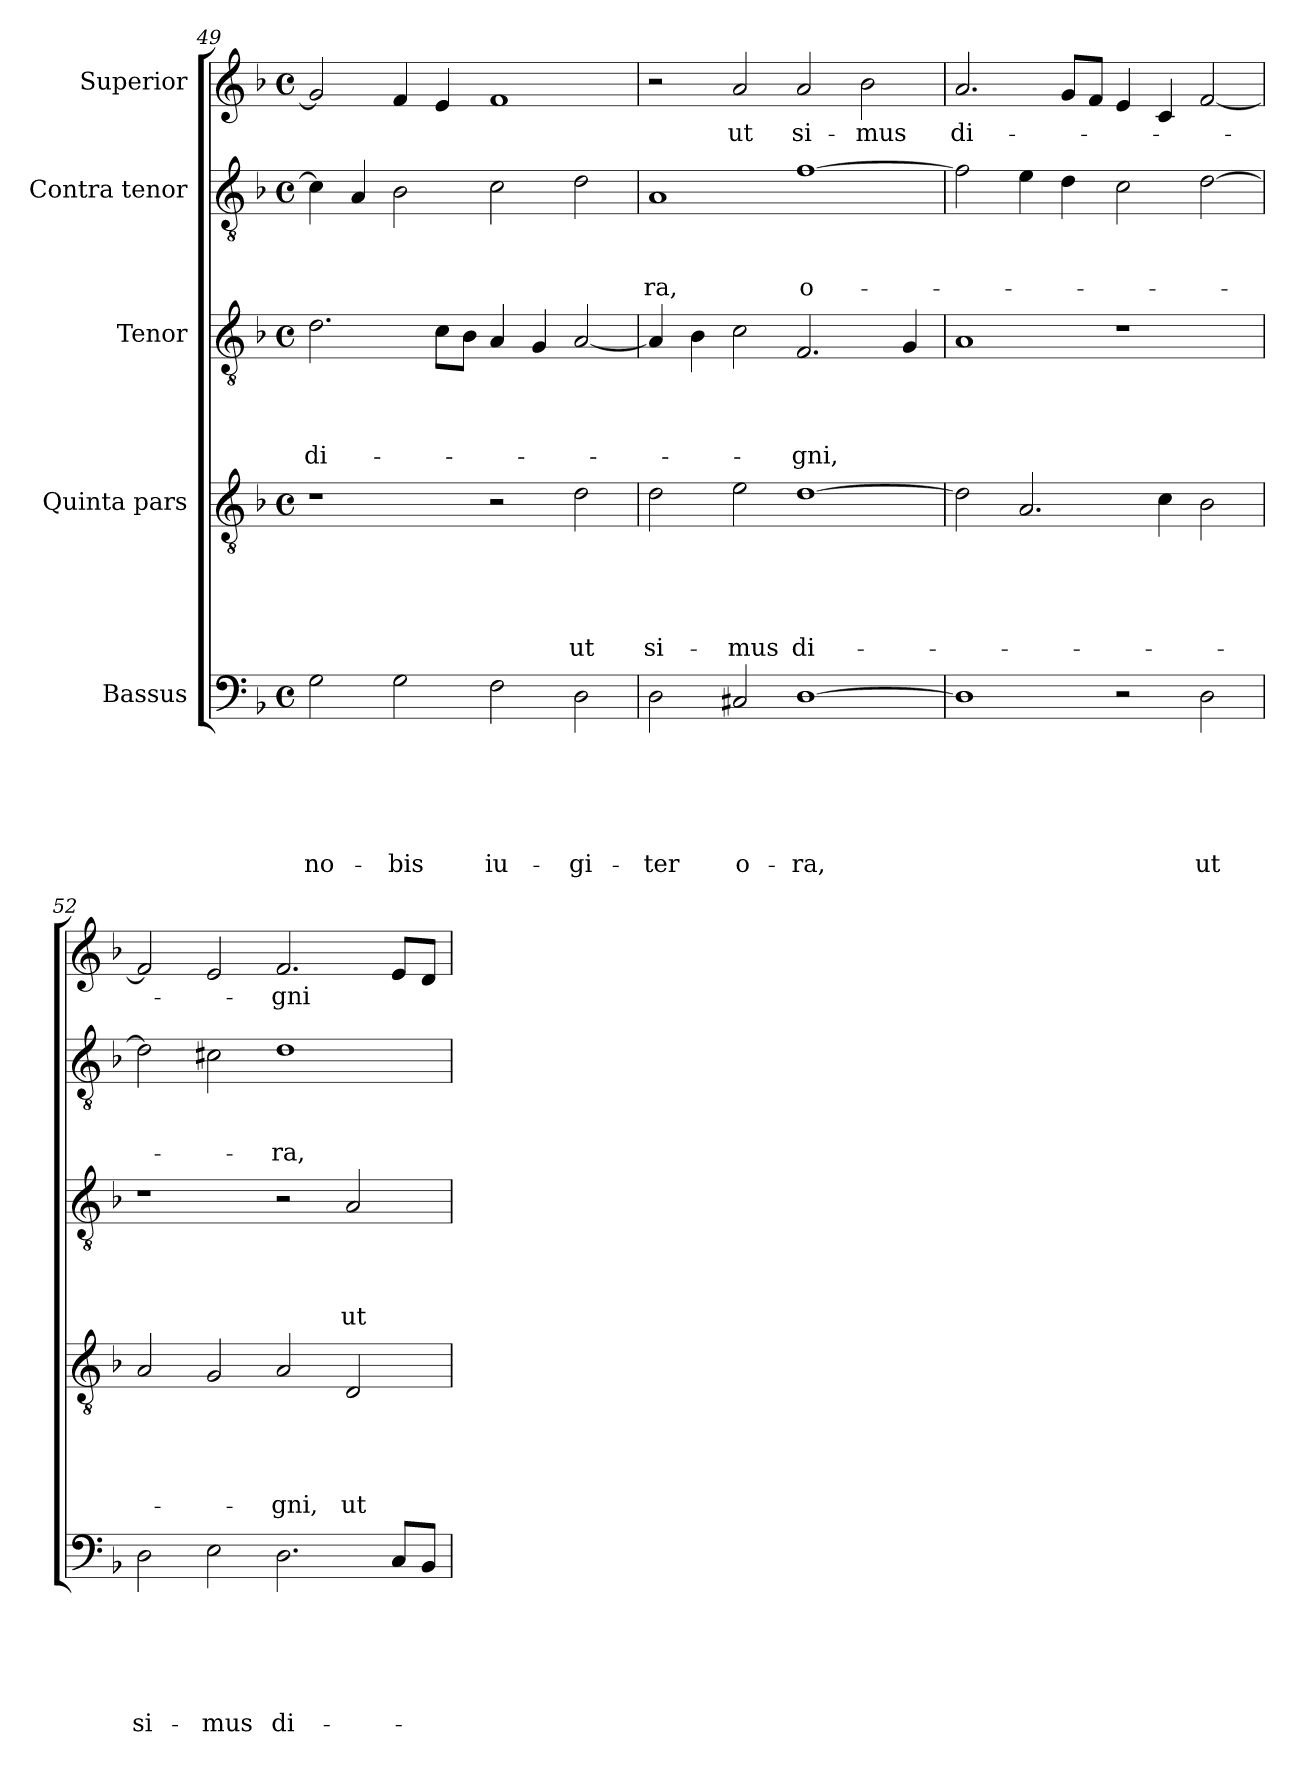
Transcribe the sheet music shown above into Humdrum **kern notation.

**kern	**text	**text	**text	**text	**text	**text	**kern	**text	**text	**text	**text	**text	**kern	**text	**text	**text	**text	**kern	**text	**text	**text	**kern	**text
*part5	*part5	*part5	*part5	*part5	*part5	*part5	*part4	*part4	*part4	*part4	*part4	*part4	*part3	*part3	*part3	*part3	*part3	*part2	*part2	*part2	*part2	*part1	*part1
*staff5	*staff5	*staff5	*staff5	*staff5	*staff5	*staff5	*staff4	*staff4	*staff4	*staff4	*staff4	*staff4	*staff3	*staff3	*staff3	*staff3	*staff3	*staff2	*staff2	*staff2	*staff2	*staff1	*staff1
*I"Bassus	*	*	*	*	*	*	*I"Quinta pars	*	*	*	*	*	*I"Tenor	*	*	*	*	*I"Contra tenor	*	*	*	*I"Superior	*
*clefF4	*	*	*	*	*	*	*clefGv2	*	*	*	*	*	*clefGv2	*	*	*	*	*clefGv2	*	*	*	*clefG2	*
*k[b-]	*	*	*	*	*	*	*k[b-]	*	*	*	*	*	*k[b-]	*	*	*	*	*k[b-]	*	*	*	*k[b-]	*
*F:	*	*	*	*	*	*	*F:	*	*	*	*	*	*F:	*	*	*	*	*F:	*	*	*	*F:	*
*M4/4	*	*	*	*	*	*	*M4/4	*	*	*	*	*	*M4/4	*	*	*	*	*M4/4	*	*	*	*M4/4	*
*met(c)	*	*	*	*	*	*	*met(c)	*	*	*	*	*	*met(c)	*	*	*	*	*met(c)	*	*	*	*met(c)	*
=49	=49	=49	=49	=49	=49	=49	=49	=49	=49	=49	=49	=49	=49	=49	=49	=49	=49	=49	=49	=49	=49	=49	=49
!	!	!	!	!	!	!LO:LY:b	!	!	!	!	!	!	!	!	!	!	!LO:LY:b	!	!	!	!	!	!
2G\	.	.	.	.	.	no-	1r	.	.	.	.	.	2.d\	.	.	.	di-	4c\]	.	.	.	2g/]	.
.	.	.	.	.	.	.	.	.	.	.	.	.	.	.	.	.	.	4A/	.	.	.	.	.
!	!	!	!	!	!	!LO:LY:b	!	!	!	!	!	!	!	!	!	!	!	!	!	!	!	!	!
2G\	.	.	.	.	.	-bis	.	.	.	.	.	.	.	.	.	.	.	2B-\	.	.	.	4f/	.
.	.	.	.	.	.	.	.	.	.	.	.	.	8c\L	.	.	.	.	.	.	.	.	4e/	.
.	.	.	.	.	.	.	.	.	.	.	.	.	8B-\J	.	.	.	.	.	.	.	.	.	.
!	!	!	!	!	!	!LO:LY:b	!	!	!	!	!	!	!	!	!	!	!	!	!	!	!	!	!
2F\	.	.	.	.	.	iu-	2r	.	.	.	.	.	4A/	.	.	.	.	2c\	.	.	.	1f	.
.	.	.	.	.	.	.	.	.	.	.	.	.	4G/	.	.	.	.	.	.	.	.	.	.
!	!	!	!	!	!	!LO:LY:b	!	!	!	!	!	!LO:LY:b	!	!	!	!	!	!	!	!	!	!	!
2D\	.	.	.	.	.	-gi-	2d\	.	.	.	.	ut	[<2A/	.	.	.	.	2d\	.	.	.	.	.
!!LO:LB:g=z
=50	=50	=50	=50	=50	=50	=50	=50	=50	=50	=50	=50	=50	=50	=50	=50	=50	=50	=50	=50	=50	=50	=50	=50
!	!	!	!	!	!	!LO:LY:b	!	!	!	!	!	!LO:LY:b	!	!	!	!	!	!	!	!	!LO:LY:b	!	!
2D\	.	.	.	.	.	-ter	2d\	.	.	.	.	si-	4A/]	.	.	.	.	1A	.	.	-ra,	2r	.
.	.	.	.	.	.	.	.	.	.	.	.	.	4B-\	.	.	.	.	.	.	.	.	.	.
!	!	!	!	!	!	!LO:LY:b	!	!	!	!	!	!LO:LY:b	!	!	!	!	!	!	!	!	!	!	!LO:LY:b
2C#X/	.	.	.	.	.	o-	2e\	.	.	.	.	-mus	2c\	.	.	.	.	.	.	.	.	2a/	ut
!	!	!	!	!	!	!LO:LY:b	!	!	!	!	!	!LO:LY:b	!	!	!	!	!LO:LY:b	!	!	!	!LO:LY:b:rj	!	!LO:LY:b
[>1D	.	.	.	.	.	-ra,	[>1d	.	.	.	.	di-	2.F/	.	.	.	-gni,	[>1f	.	.	o-	2a/	si-
!	!	!	!	!	!	!	!	!	!	!	!	!	!	!	!	!	!	!	!	!	!	!	!LO:LY:b
.	.	.	.	.	.	.	.	.	.	.	.	.	.	.	.	.	.	.	.	.	.	2b-\	-mus
.	.	.	.	.	.	.	.	.	.	.	.	.	4G/	.	.	.	.	.	.	.	.	.	.
=51	=51	=51	=51	=51	=51	=51	=51	=51	=51	=51	=51	=51	=51	=51	=51	=51	=51	=51	=51	=51	=51	=51	=51
!	!	!	!	!	!	!	!	!	!	!	!	!	!	!	!	!	!	!	!	!	!	!	!LO:LY:b
1D]	.	.	.	.	.	.	2d\]	.	.	.	.	.	1A	.	.	.	.	2f\]	.	.	.	2.a/	di-
.	.	.	.	.	.	.	2.A/	.	.	.	.	.	.	.	.	.	.	4e\	.	.	.	.	.
.	.	.	.	.	.	.	.	.	.	.	.	.	.	.	.	.	.	4d\	.	.	.	8g/L	.
.	.	.	.	.	.	.	.	.	.	.	.	.	.	.	.	.	.	.	.	.	.	8f/J	.
2r	.	.	.	.	.	.	.	.	.	.	.	.	1r	.	.	.	.	2c\	.	.	.	4e/	.
.	.	.	.	.	.	.	4c\	.	.	.	.	.	.	.	.	.	.	.	.	.	.	4c/	.
!	!	!	!	!	!	!LO:LY:b	!	!	!	!	!	!	!	!	!	!	!	!	!	!	!	!	!
2D\	.	.	.	.	.	ut	2B-\	.	.	.	.	.	.	.	.	.	.	[>2d\	.	.	.	[<2f/	.
=52	=52	=52	=52	=52	=52	=52	=52	=52	=52	=52	=52	=52	=52	=52	=52	=52	=52	=52	=52	=52	=52	=52	=52
!	!	!	!	!	!	!LO:LY:b	!	!	!	!	!	!	!	!	!	!	!	!	!	!	!	!	!
2D\	.	.	.	.	.	si-	2A/	.	.	.	.	.	1r	.	.	.	.	2d\]	.	.	.	2f/]	.
!	!	!	!	!	!	!LO:LY:b	!	!	!	!	!	!	!	!	!	!	!	!	!	!	!	!	!
2E\	.	.	.	.	.	-mus	2G/	.	.	.	.	.	.	.	.	.	.	2c#X\	.	.	.	2e/	.
!	!	!	!	!	!	!LO:LY:b	!	!	!	!	!	!LO:LY:b	!	!	!	!	!	!	!	!	!LO:LY:b	!	!LO:LY:b
2.D\	.	.	.	.	.	di-	2A/	.	.	.	.	-gni,	2r	.	.	.	.	1d	.	.	-ra,	2.f/	-gni
!	!	!	!	!	!	!	!	!	!	!	!	!LO:LY:b	!	!	!	!	!LO:LY:b	!	!	!	!	!	!
.	.	.	.	.	.	.	2D/	.	.	.	.	ut	2A/	.	.	.	ut	.	.	.	.	.	.
8C/L	.	.	.	.	.	.	.	.	.	.	.	.	.	.	.	.	.	.	.	.	.	8e/L	.
8BB-/J	.	.	.	.	.	.	.	.	.	.	.	.	.	.	.	.	.	.	.	.	.	8d/J	.
=	=	=	=	=	=	=	=	=	=	=	=	=	=	=	=	=	=	=	=	=	=	=	=
*-	*-	*-	*-	*-	*-	*-	*-	*-	*-	*-	*-	*-	*-	*-	*-	*-	*-	*-	*-	*-	*-	*-	*-
